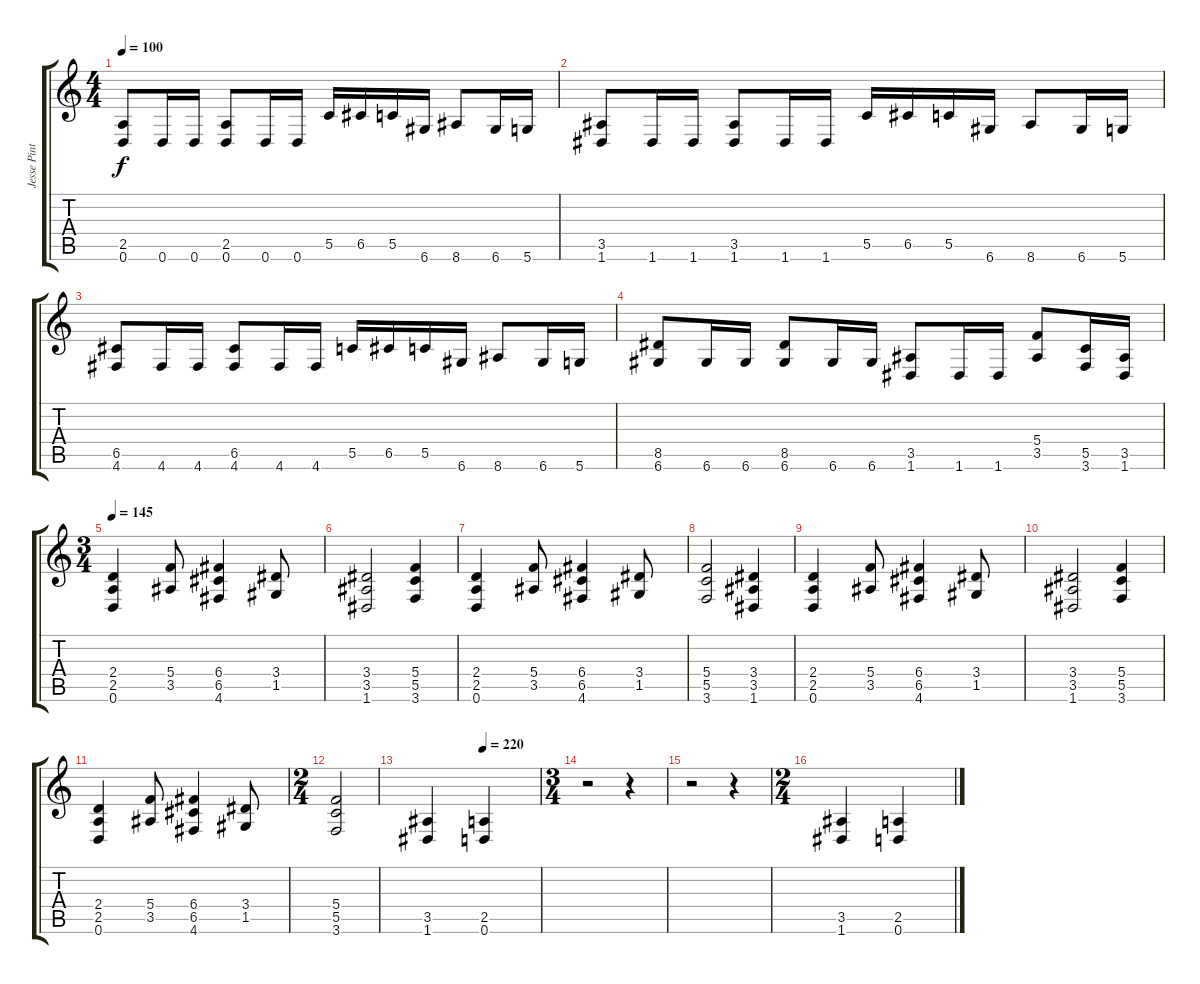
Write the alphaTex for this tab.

\track ("Jesse Pintado (Guitar 2)" "Jesse Pint") {instrument distortionguitar}
\staff {score tabs}
\tuning (D4 A3 F3 C3 G2 D2) {hide}
\ts (4 4)
\tempo 100
\clef g2
\ks c
(2.5 0.6).8{dy f} 0.6.16 0.6.16 (2.5 0.6).8 0.6.16 0.6.16 5.5.16 6.5.16 5.5.16 6.6.16 8.6.8 6.6.16 5.6.16 |
(3.5 1.6).8 1.6.16 1.6.16 (3.5 1.6).8 1.6.16 1.6.16 5.5.16 6.5.16 5.5.16 6.6.16 8.6.8 6.6.16 5.6.16 |
(6.5 4.6).8 4.6.16 4.6.16 (6.5 4.6).8 4.6.16 4.6.16 5.5.16 6.5.16 5.5.16 6.6.16 8.6.8 6.6.16 5.6.16 |
(8.5 6.6).8 6.6.16 6.6.16 (8.5 6.6).8 6.6.16 6.6.16 (3.5 1.6).8 1.6.16 1.6.16 (5.4 3.5).8 (5.5 3.6).16 (3.5 1.6).16 |
\ts (3 4)
\tempo 145
(2.4 2.5 0.6).4 (5.4 3.5).8 (6.4 6.5 4.6).4 (3.4 1.5).8 |
(3.4 3.5 1.6).2 (5.4 5.5 3.6).4 |
(2.4 2.5 0.6).4 (5.4 3.5).8 (6.4 6.5 4.6).4 (3.4 1.5).8 |
(5.4 5.5 3.6).2 (3.4 3.5 1.6).4 |
(2.4 2.5 0.6).4 (5.4 3.5).8 (6.4 6.5 4.6).4 (3.4 1.5).8 |
(3.4 3.5 1.6).2 (5.4 5.5 3.6).4 |
(2.4 2.5 0.6).4 (5.4 3.5).8 (6.4 6.5 4.6).4 (3.4 1.5).8 |
\ts (2 4)
(5.4 5.5 3.6).2 |
\tempo (220 0.5)
(3.5 1.6).4 (2.5 0.6).4 |
\ts (3 4)
r.2 r.4 |
r.2 r.4 |
\ts (2 4)
(3.5 1.6).4 (2.5 0.6).4
